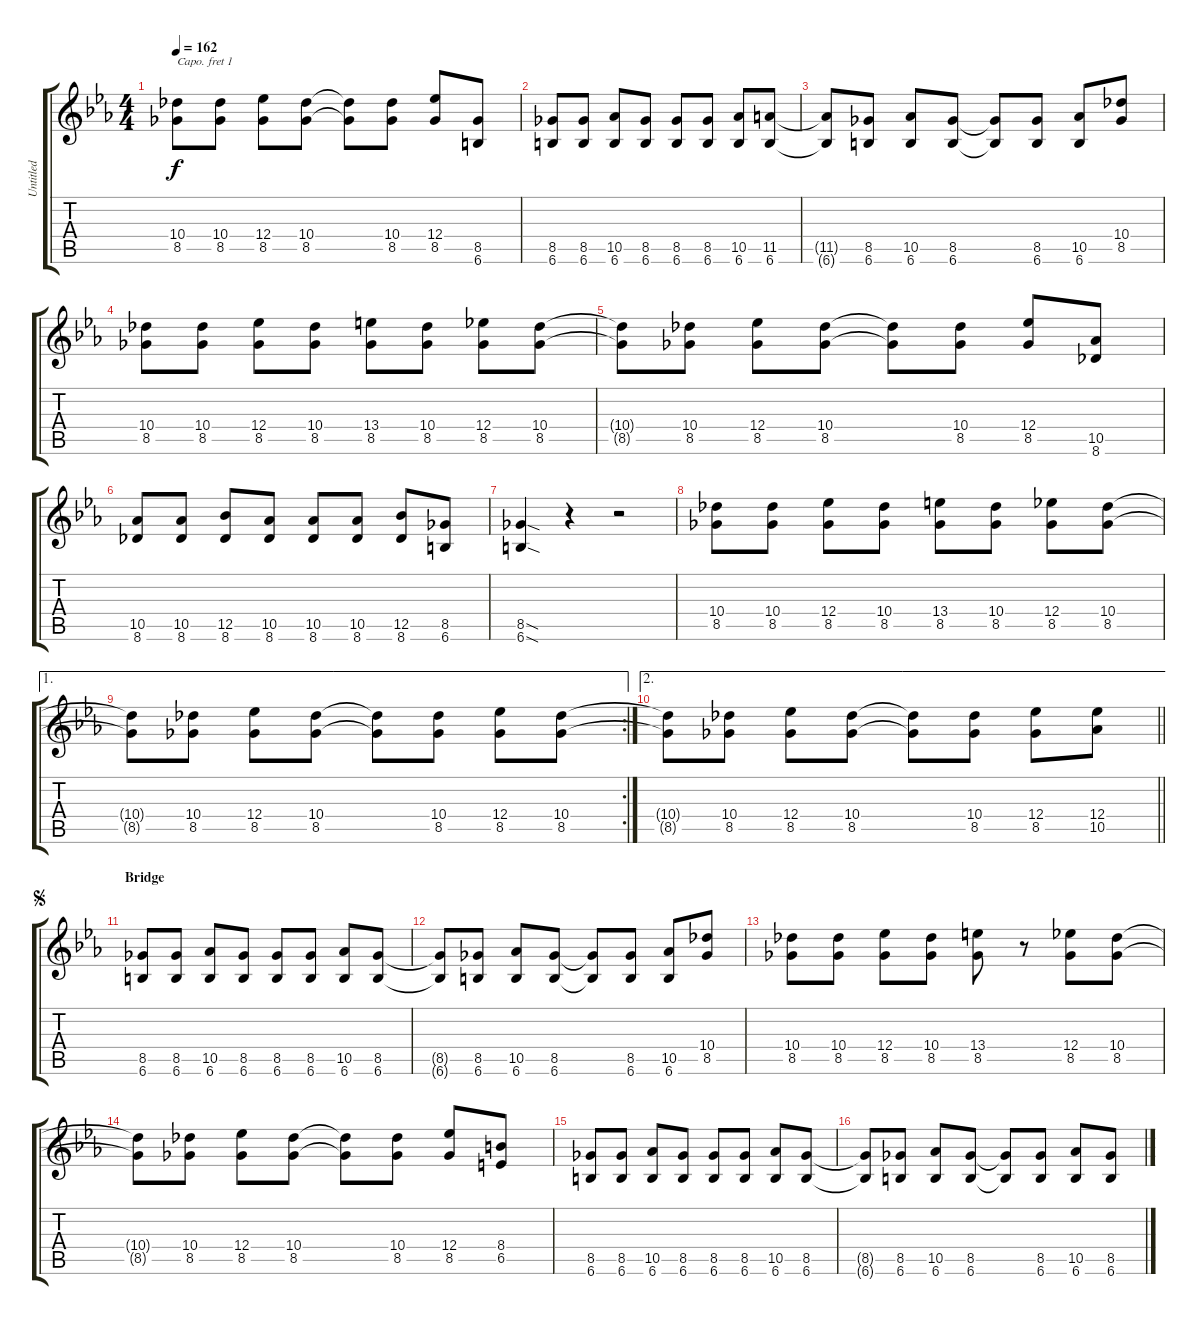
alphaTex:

\track ("Untitled" "Untitled") {instrument overdrivenguitar}
\staff {score tabs}
\capo 1
\tuning (E4 B3 G3 D3 A2 E2) {hide}
\ts (4 4)
\tempo 162
\clef g2
\ks eb
(10.4{t} 8.5{t}).8{dy f} (10.4 8.5).8 (12.4 8.5).8 (10.4 8.5).8 (10.4{t} 8.5{t}).8 (10.4 8.5).8 (12.4 8.5).8 (8.5 6.6).8 |
(8.5 6.6).8 (8.5 6.6).8 (10.5 6.6).8 (8.5 6.6).8 (8.5 6.6).8 (8.5 6.6).8 (10.5 6.6).8 (11.5 6.6).8 |
(11.5{t} 6.6{t}).8 (8.5 6.6).8 (10.5 6.6).8 (8.5 6.6).8 (8.5{t} 6.6{t}).8 (8.5 6.6).8 (10.5 6.6).8 (10.4 8.5).8 |
(10.4 8.5).8 (10.4 8.5).8 (12.4 8.5).8 (10.4 8.5).8 (13.4 8.5).8 (10.4 8.5).8 (12.4 8.5).8 (10.4 8.5).8 |
(10.4{t} 8.5{t}).8 (10.4 8.5).8 (12.4 8.5).8 (10.4 8.5).8 (10.4{t} 8.5{t}).8 (10.4 8.5).8 (12.4 8.5).8 (10.5 8.6).8 |
(10.5 8.6).8 (10.5 8.6).8 (12.5 8.6).8 (10.5 8.6).8 (10.5 8.6).8 (10.5 8.6).8 (12.5 8.6).8 (8.5 6.6).8 |
(8.5{sod} 6.6{sod}).4 r.4 r.2 |
(10.4 8.5).8 (10.4 8.5).8 (12.4 8.5).8 (10.4 8.5).8 (13.4 8.5).8 (10.4 8.5).8 (12.4 8.5).8 (10.4 8.5).8 |
\ae 1
\rc 2
(10.4{t} 8.5{t}).8 (10.4 8.5).8 (12.4 8.5).8 (10.4 8.5).8 (10.4{t} 8.5{t}).8 (10.4 8.5).8 (12.4 8.5).8 (10.4 8.5).8 |
\ae 2
\barLineRight lightlight
(10.4{t} 8.5{t}).8 (10.4 8.5).8 (12.4 8.5).8 (10.4 8.5).8 (10.4{t} 8.5{t}).8 (10.4 8.5).8 (12.4 8.5).8 (12.4 10.5).8 |
\section ("" "Bridge")
\jump segno
(8.5 6.6).8 (8.5 6.6).8 (10.5 6.6).8 (8.5 6.6).8 (8.5 6.6).8 (8.5 6.6).8 (10.5 6.6).8 (8.5 6.6).8 |
(8.5{t} 6.6{t}).8 (8.5 6.6).8 (10.5 6.6).8 (8.5 6.6).8 (8.5{t} 6.6{t}).8 (8.5 6.6).8 (10.5 6.6).8 (10.4 8.5).8 |
(10.4 8.5).8 (10.4 8.5).8 (12.4 8.5).8 (10.4 8.5).8 (13.4 8.5).8 r.8 (12.4 8.5).8 (10.4 8.5).8 |
(10.4{t} 8.5{t}).8 (10.4 8.5).8 (12.4 8.5).8 (10.4 8.5).8 (10.4{t} 8.5{t}).8 (10.4 8.5).8 (12.4 8.5).8 (8.4 6.5).8 |
(8.5 6.6).8 (8.5 6.6).8 (10.5 6.6).8 (8.5 6.6).8 (8.5 6.6).8 (8.5 6.6).8 (10.5 6.6).8 (8.5 6.6).8 |
(8.5{t} 6.6{t}).8 (8.5 6.6).8 (10.5 6.6).8 (8.5 6.6).8 (8.5{t} 6.6{t}).8 (8.5 6.6).8 (10.5 6.6).8 (8.5{sl} 6.6{sl}).8
